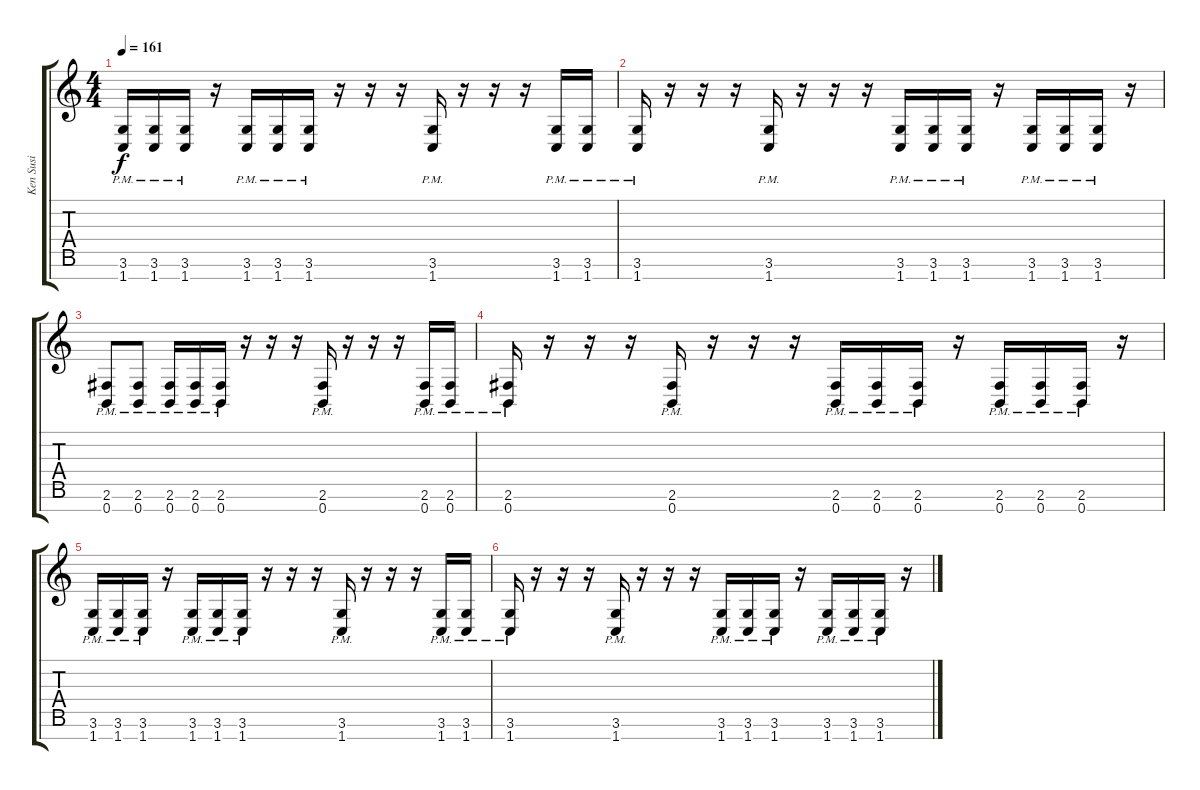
\track ("Ken Susi" "Ken Susi") {instrument distortionguitar}
\staff {score tabs}
\tuning (E4 B3 G3 D3 A2 E2 B1) {hide}
\ts (4 4)
\tempo 161
\clef g2
\ks c
(3.6{pm} 1.7{pm}).16{dy f} (3.6{pm} 1.7{pm}).16 (3.6{pm} 1.7{pm}).16 r.16 (3.6{pm} 1.7{pm}).16 (3.6{pm} 1.7{pm}).16 (3.6{pm} 1.7{pm}).16 r.16 r.16 r.16 (3.6{pm} 1.7{pm}).16 r.16 r.16 r.16 (3.6{pm} 1.7{pm}).16 (3.6{pm} 1.7{pm}).16 |
(3.6{pm} 1.7{pm}).16 r.16 r.16 r.16 (3.6{pm} 1.7{pm}).16 r.16 r.16 r.16 (3.6{pm} 1.7{pm}).16 (3.6{pm} 1.7{pm}).16 (3.6{pm} 1.7{pm}).16 r.16 (3.6{pm} 1.7{pm}).16 (3.6{pm} 1.7{pm}).16 (3.6{pm} 1.7{pm}).16 r.16 |
(2.6{pm} 0.7{pm}).8 (2.6{pm} 0.7{pm}).8 (2.6{pm} 0.7{pm}).16 (2.6{pm} 0.7{pm}).16 (2.6{pm} 0.7{pm}).16 r.16 r.16 r.16 (2.6{pm} 0.7{pm}).16 r.16 r.16 r.16 (2.6{pm} 0.7{pm}).16 (2.6{pm} 0.7{pm}).16 |
(2.6{pm} 0.7{pm}).16 r.16 r.16 r.16 (2.6{pm} 0.7{pm}).16 r.16 r.16 r.16 (2.6{pm} 0.7{pm}).16 (2.6{pm} 0.7{pm}).16 (2.6{pm} 0.7{pm}).16 r.16 (2.6{pm} 0.7{pm}).16 (2.6{pm} 0.7{pm}).16 (2.6{pm} 0.7{pm}).16 r.16 |
(3.6{pm} 1.7{pm}).16 (3.6{pm} 1.7{pm}).16 (3.6{pm} 1.7{pm}).16 r.16 (3.6{pm} 1.7{pm}).16 (3.6{pm} 1.7{pm}).16 (3.6{pm} 1.7{pm}).16 r.16 r.16 r.16 (3.6{pm} 1.7{pm}).16 r.16 r.16 r.16 (3.6{pm} 1.7{pm}).16 (3.6{pm} 1.7{pm}).16 |
(3.6{pm} 1.7{pm}).16 r.16 r.16 r.16 (3.6{pm} 1.7{pm}).16 r.16 r.16 r.16 (3.6{pm} 1.7{pm}).16 (3.6{pm} 1.7{pm}).16 (3.6{pm} 1.7{pm}).16 r.16 (3.6{pm} 1.7{pm}).16 (3.6{pm} 1.7{pm}).16 (3.6{pm} 1.7{pm}).16 r.16
